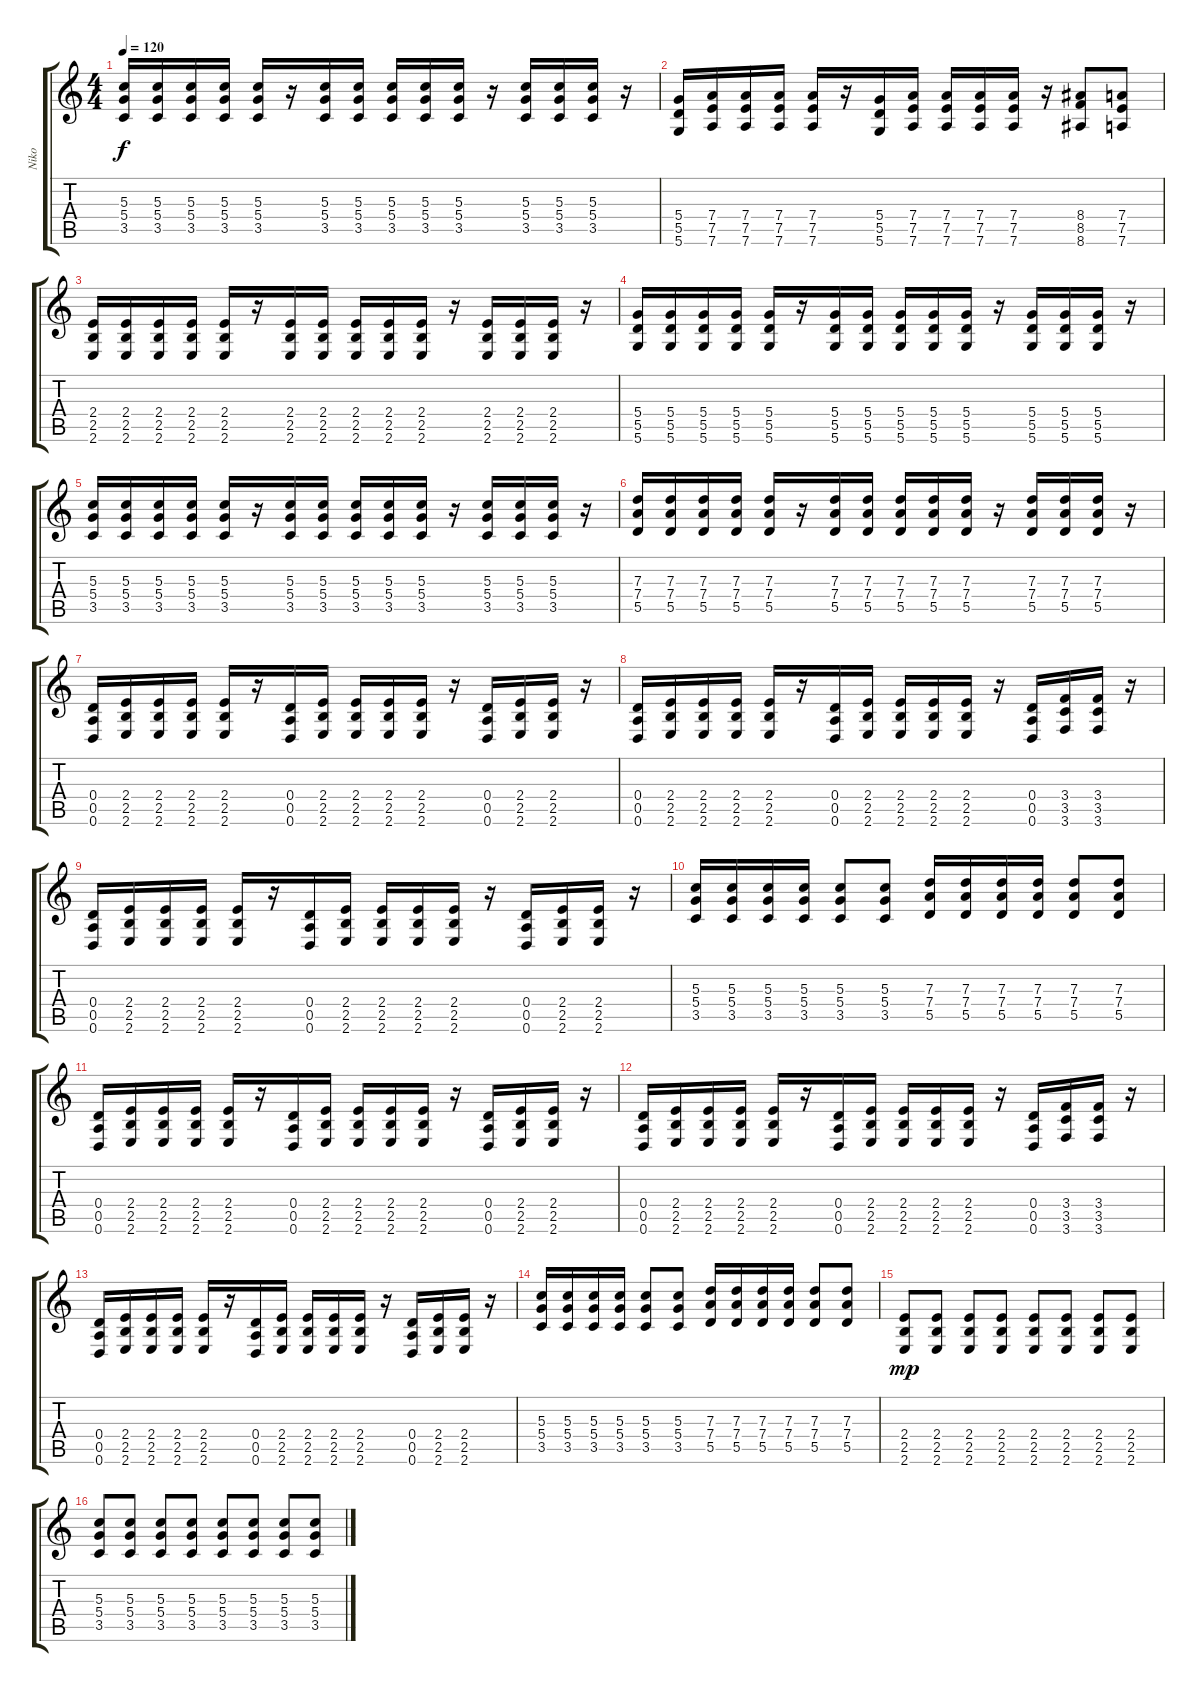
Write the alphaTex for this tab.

\track ("Niko" "Niko") {instrument distortionguitar}
\staff {score tabs}
\tuning (E4 B3 G3 D3 A2 D2) {hide}
\ts (4 4)
\tempo 120
\clef g2
\ks c
(5.3 5.4 3.5).16{dy f} (5.3 5.4 3.5).16 (5.3 5.4 3.5).16 (5.3 5.4 3.5).16 (5.3 5.4 3.5).16 r.16 (5.3 5.4 3.5).16 (5.3 5.4 3.5).16 (5.3 5.4 3.5).16 (5.3 5.4 3.5).16 (5.3 5.4 3.5).16 r.16 (5.3 5.4 3.5).16 (5.3 5.4 3.5).16 (5.3 5.4 3.5).16 r.16 |
(5.4 5.5 5.6).16 (7.4 7.5 7.6).16 (7.4 7.5 7.6).16 (7.4 7.5 7.6).16 (7.4 7.5 7.6).16 r.16 (5.4 5.5 5.6).16 (7.4 7.5 7.6).16 (7.4 7.5 7.6).16 (7.4 7.5 7.6).16 (7.4 7.5 7.6).16 r.16 (8.4 8.5 8.6).8 (7.4 7.5 7.6).8 |
(2.4 2.5 2.6).16 (2.4 2.5 2.6).16 (2.4 2.5 2.6).16 (2.4 2.5 2.6).16 (2.4 2.5 2.6).16 r.16 (2.4 2.5 2.6).16 (2.4 2.5 2.6).16 (2.4 2.5 2.6).16 (2.4 2.5 2.6).16 (2.4 2.5 2.6).16 r.16 (2.4 2.5 2.6).16 (2.4 2.5 2.6).16 (2.4 2.5 2.6).16 r.16 |
(5.4 5.5 5.6).16 (5.4 5.5 5.6).16 (5.4 5.5 5.6).16 (5.4 5.5 5.6).16 (5.4 5.5 5.6).16 r.16 (5.4 5.5 5.6).16 (5.4 5.5 5.6).16 (5.4 5.5 5.6).16 (5.4 5.5 5.6).16 (5.4 5.5 5.6).16 r.16 (5.4 5.5 5.6).16 (5.4 5.5 5.6).16 (5.4 5.5 5.6).16 r.16 |
(5.3 5.4 3.5).16 (5.3 5.4 3.5).16 (5.3 5.4 3.5).16 (5.3 5.4 3.5).16 (5.3 5.4 3.5).16 r.16 (5.3 5.4 3.5).16 (5.3 5.4 3.5).16 (5.3 5.4 3.5).16 (5.3 5.4 3.5).16 (5.3 5.4 3.5).16 r.16 (5.3 5.4 3.5).16 (5.3 5.4 3.5).16 (5.3 5.4 3.5).16 r.16 |
(7.3 7.4 5.5).16 (7.3 7.4 5.5).16 (7.3 7.4 5.5).16 (7.3 7.4 5.5).16 (7.3 7.4 5.5).16 r.16 (7.3 7.4 5.5).16 (7.3 7.4 5.5).16 (7.3 7.4 5.5).16 (7.3 7.4 5.5).16 (7.3 7.4 5.5).16 r.16 (7.3 7.4 5.5).16 (7.3 7.4 5.5).16 (7.3 7.4 5.5).16 r.16 |
(0.4 0.5 0.6).16 (2.4 2.5 2.6).16 (2.4 2.5 2.6).16 (2.4 2.5 2.6).16 (2.4 2.5 2.6).16 r.16 (0.4 0.5 0.6).16 (2.4 2.5 2.6).16 (2.4 2.5 2.6).16 (2.4 2.5 2.6).16 (2.4 2.5 2.6).16 r.16 (0.4 0.5 0.6).16 (2.4 2.5 2.6).16 (2.4 2.5 2.6).16 r.16 |
(0.4 0.5 0.6).16 (2.4 2.5 2.6).16 (2.4 2.5 2.6).16 (2.4 2.5 2.6).16 (2.4 2.5 2.6).16 r.16 (0.4 0.5 0.6).16 (2.4 2.5 2.6).16 (2.4 2.5 2.6).16 (2.4 2.5 2.6).16 (2.4 2.5 2.6).16 r.16 (0.4 0.5 0.6).16 (3.4 3.5 3.6).16 (3.4 3.5 3.6).16 r.16 |
(0.4 0.5 0.6).16 (2.4 2.5 2.6).16 (2.4 2.5 2.6).16 (2.4 2.5 2.6).16 (2.4 2.5 2.6).16 r.16 (0.4 0.5 0.6).16 (2.4 2.5 2.6).16 (2.4 2.5 2.6).16 (2.4 2.5 2.6).16 (2.4 2.5 2.6).16 r.16 (0.4 0.5 0.6).16 (2.4 2.5 2.6).16 (2.4 2.5 2.6).16 r.16 |
(5.3 5.4 3.5).16 (5.3 5.4 3.5).16 (5.3 5.4 3.5).16 (5.3 5.4 3.5).16 (5.3 5.4 3.5).8 (5.3 5.4 3.5).8 (7.3 7.4 5.5).16 (7.3 7.4 5.5).16 (7.3 7.4 5.5).16 (7.3 7.4 5.5).16 (7.3 7.4 5.5).8 (7.3 7.4 5.5).8 |
(0.4 0.5 0.6).16 (2.4 2.5 2.6).16 (2.4 2.5 2.6).16 (2.4 2.5 2.6).16 (2.4 2.5 2.6).16 r.16 (0.4 0.5 0.6).16 (2.4 2.5 2.6).16 (2.4 2.5 2.6).16 (2.4 2.5 2.6).16 (2.4 2.5 2.6).16 r.16 (0.4 0.5 0.6).16 (2.4 2.5 2.6).16 (2.4 2.5 2.6).16 r.16 |
(0.4 0.5 0.6).16 (2.4 2.5 2.6).16 (2.4 2.5 2.6).16 (2.4 2.5 2.6).16 (2.4 2.5 2.6).16 r.16 (0.4 0.5 0.6).16 (2.4 2.5 2.6).16 (2.4 2.5 2.6).16 (2.4 2.5 2.6).16 (2.4 2.5 2.6).16 r.16 (0.4 0.5 0.6).16 (3.4 3.5 3.6).16 (3.4 3.5 3.6).16 r.16 |
(0.4 0.5 0.6).16 (2.4 2.5 2.6).16 (2.4 2.5 2.6).16 (2.4 2.5 2.6).16 (2.4 2.5 2.6).16 r.16 (0.4 0.5 0.6).16 (2.4 2.5 2.6).16 (2.4 2.5 2.6).16 (2.4 2.5 2.6).16 (2.4 2.5 2.6).16 r.16 (0.4 0.5 0.6).16 (2.4 2.5 2.6).16 (2.4 2.5 2.6).16 r.16 |
(5.3 5.4 3.5).16 (5.3 5.4 3.5).16 (5.3 5.4 3.5).16 (5.3 5.4 3.5).16 (5.3 5.4 3.5).8 (5.3 5.4 3.5).8 (7.3 7.4 5.5).16 (7.3 7.4 5.5).16 (7.3 7.4 5.5).16 (7.3 7.4 5.5).16 (7.3 7.4 5.5).8 (7.3 7.4 5.5).8 |
(2.4 2.5 2.6).8{dy mp} (2.4 2.5 2.6).8 (2.4 2.5 2.6).8 (2.4 2.5 2.6).8 (2.4 2.5 2.6).8 (2.4 2.5 2.6).8 (2.4 2.5 2.6).8 (2.4 2.5 2.6).8 |
(5.3 5.4 3.5).8 (5.3 5.4 3.5).8 (5.3 5.4 3.5).8 (5.3 5.4 3.5).8 (5.3 5.4 3.5).8 (5.3 5.4 3.5).8 (5.3 5.4 3.5).8 (5.3 5.4 3.5).8
